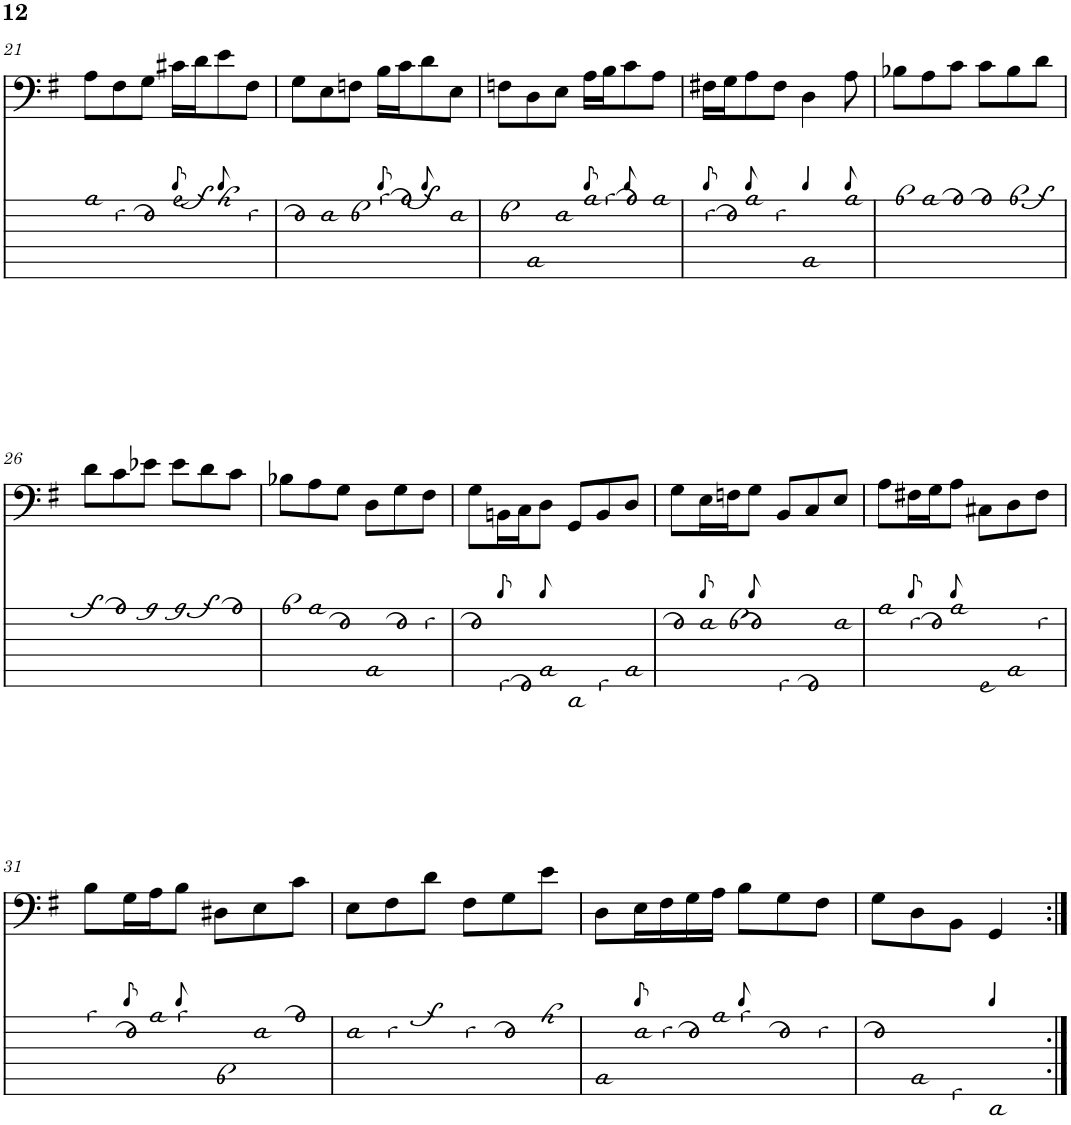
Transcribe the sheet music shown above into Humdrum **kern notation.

**kern	**kern
*part1	*part1
*staff2	*staff1
*I"Theorba	*
*I'Thb.	*
!!LO:PB:g=z
*	*clefF4
*k[f#]	*k[f#]
*M6/8	*M6/8
=21	=21
8AL	8A\L
8F#	8F#\
8GJ	8G\J
16c#XLL	16c#X\LL
16dJ	16d\J
8e	8e\
8F#J	8F#\J
=22	=22
8GL	8G\L
8E	8E\
8FnJ	8Fn\J
16BLL	16B\LL
16cJ	16c\J
8d	8d\
8EJ	8E\J
=23	=23
8FnL	8Fn\L
8D	8D\
8EJ	8E\J
16ALL	16A\LL
16BJ	16B\J
8c	8c\
8AJ	8A\J
=24	=24
16F#XLL	16F#X\LL
16GJ	16G\J
8A	8A\
8F#J	8F#\J
4D	4D\
8A	8A\
=25	=25
8B-XL	8B-X\L
8A	8A\
8cJ	8c\J
8cL	8c\L
8B-	8B-\
8dJ	8d\J
!!LO:LB:g=z
=26	=26
8dL	8d\L
8c	8c\
8e-XJ	8e-X\J
8e-L	8e-\L
8d	8d\
8cJ	8c\J
=27	=27
8B-XL	8B-X\L
8A	8A\
8GJ	8G\J
8DL	8D\L
8G	8G\
8F#J	8F#\J
=28	=28
8GL	8G\L
16BBnL	16BBn\L
16CJ	16C\J
8DJ	8D\J
8GGL	8GG/L
8BB	8BB/
8DJ	8D/J
=29	=29
8GL	8G\L
16EL	16E\L
16FnJ	16Fn\J
8GJ	8G\J
8BBL	8BB/L
8C	8C/
8EJ	8E/J
=30	=30
8AL	8A\L
16F#XL	16F#X\L
16GJ	16G\J
8AJ	8A\J
8C#XL	8C#X\L
8D	8D\
8F#J	8F#\J
!!LO:LB:g=z
=31	=31
8BL	8B\L
16GL	16G\L
16AJ	16A\J
8BJ	8B\J
8D#XL	8D#X\L
8E	8E\
8cJ	8c\J
=32	=32
8EL	8E\L
8F#	8F#\
8dJ	8d\J
8F#L	8F#\L
8G	8G\
8eJ	8e\J
=33	=33
8DL	8D\L
16EL	16E\L
16F#	16F#\
16G	16G\
16AJJ	16A\JJ
8BL	8B\L
8G	8G\
8F#J	8F#\J
=34	=34
8GL	8G\L
8DJ	8D\
8BB	8BB\J
4GG	4GG/
=:|!	=:|!
*-	*-
